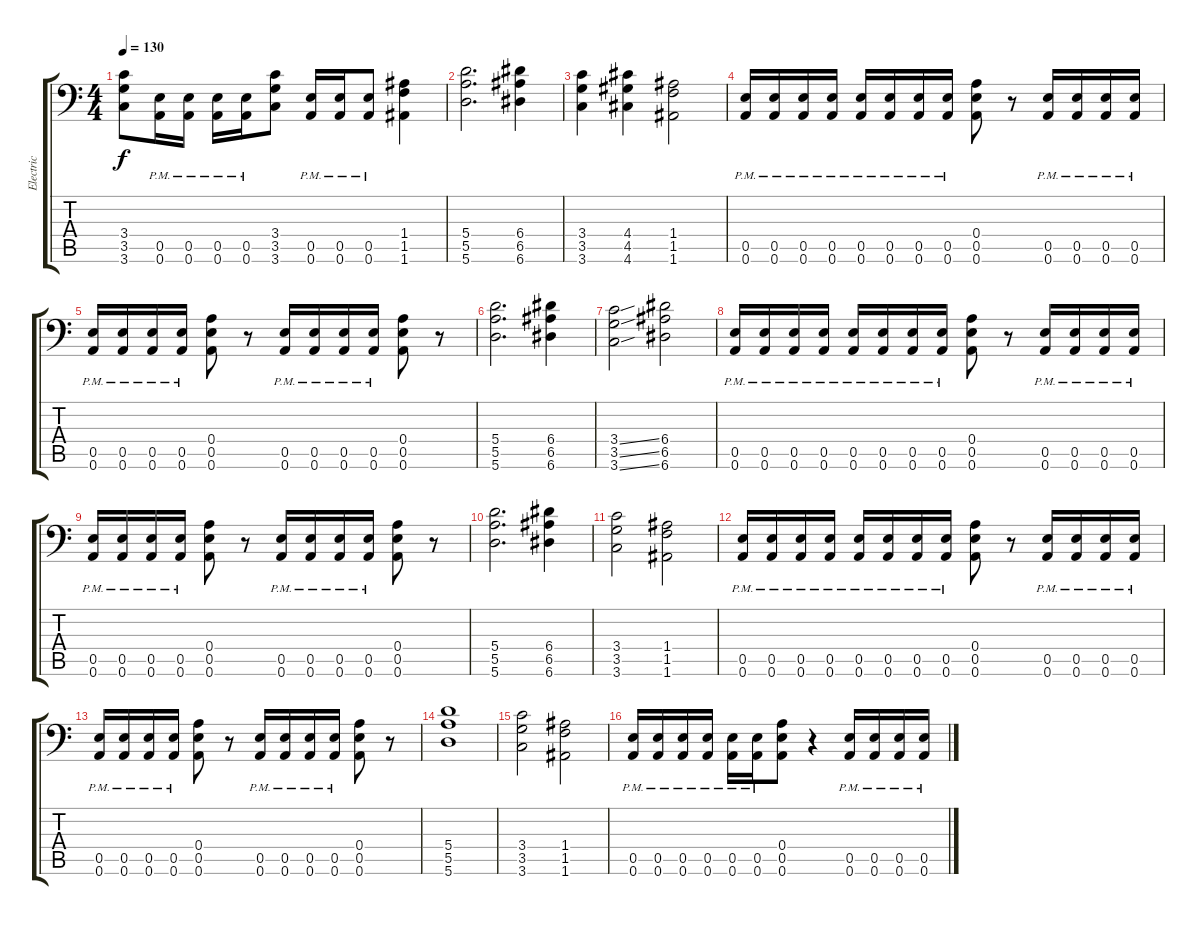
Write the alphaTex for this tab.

\track ("Electric" "Electric") {instrument distortionguitar}
\staff {score tabs}
\tuning (B3 Gb3 D3 A2 E2 A1) {hide}
\ts (4 4)
\tempo 130
\clef f4
\ks c
(3.4 3.5 3.6).8{dy f} (0.5{pm} 0.6{pm}).16 (0.5{pm} 0.6{pm}).16 (0.5{pm} 0.6{pm}).16 (0.5{pm} 0.6{pm}).16 (3.4 3.5 3.6).8 (0.5{pm} 0.6{pm}).16 (0.5{pm} 0.6{pm}).16 (0.5{pm} 0.6{pm}).8 (1.4 1.5 1.6).4 |
(5.4 5.5 5.6).2{d} (6.4 6.5 6.6).4 |
(3.4 3.5 3.6).4 (4.4 4.5 4.6).4 (1.4 1.5 1.6).2 |
(0.5{pm} 0.6{pm}).16 (0.5{pm} 0.6{pm}).16 (0.5{pm} 0.6{pm}).16 (0.5{pm} 0.6{pm}).16 (0.5{pm} 0.6{pm}).16 (0.5{pm} 0.6{pm}).16 (0.5{pm} 0.6{pm}).16 (0.5{pm} 0.6{pm}).16 (0.4 0.5 0.6).8 r.8 (0.5{pm} 0.6{pm}).16 (0.5{pm} 0.6{pm}).16 (0.5{pm} 0.6{pm}).16 (0.5{pm} 0.6{pm}).16 |
(0.5{pm} 0.6{pm}).16 (0.5{pm} 0.6{pm}).16 (0.5{pm} 0.6{pm}).16 (0.5{pm} 0.6{pm}).16 (0.4 0.5 0.6).8 r.8 (0.5{pm} 0.6{pm}).16 (0.5{pm} 0.6{pm}).16 (0.5{pm} 0.6{pm}).16 (0.5{pm} 0.6{pm}).16 (0.4 0.5 0.6).8 r.8 |
(5.4 5.5 5.6).2{d} (6.4 6.5 6.6).4 |
(3.4{ss} 3.5{ss} 3.6{ss}).2 (6.4 6.5 6.6).2 |
(0.5{pm} 0.6{pm}).16 (0.5{pm} 0.6{pm}).16 (0.5{pm} 0.6{pm}).16 (0.5{pm} 0.6{pm}).16 (0.5{pm} 0.6{pm}).16 (0.5{pm} 0.6{pm}).16 (0.5{pm} 0.6{pm}).16 (0.5{pm} 0.6{pm}).16 (0.4 0.5 0.6).8 r.8 (0.5{pm} 0.6{pm}).16 (0.5{pm} 0.6{pm}).16 (0.5{pm} 0.6{pm}).16 (0.5{pm} 0.6{pm}).16 |
(0.5{pm} 0.6{pm}).16 (0.5{pm} 0.6{pm}).16 (0.5{pm} 0.6{pm}).16 (0.5{pm} 0.6{pm}).16 (0.4 0.5 0.6).8 r.8 (0.5{pm} 0.6{pm}).16 (0.5{pm} 0.6{pm}).16 (0.5{pm} 0.6{pm}).16 (0.5{pm} 0.6{pm}).16 (0.4 0.5 0.6).8 r.8 |
(5.4 5.5 5.6).2{d} (6.4 6.5 6.6).4 |
(3.4 3.5 3.6).2 (1.4 1.5 1.6).2 |
(0.5{pm} 0.6{pm}).16 (0.5{pm} 0.6{pm}).16 (0.5{pm} 0.6{pm}).16 (0.5{pm} 0.6{pm}).16 (0.5{pm} 0.6{pm}).16 (0.5{pm} 0.6{pm}).16 (0.5{pm} 0.6{pm}).16 (0.5{pm} 0.6{pm}).16 (0.4 0.5 0.6).8 r.8 (0.5{pm} 0.6{pm}).16 (0.5{pm} 0.6{pm}).16 (0.5{pm} 0.6{pm}).16 (0.5{pm} 0.6{pm}).16 |
(0.5{pm} 0.6{pm}).16 (0.5{pm} 0.6{pm}).16 (0.5{pm} 0.6{pm}).16 (0.5{pm} 0.6{pm}).16 (0.4 0.5 0.6).8 r.8 (0.5{pm} 0.6{pm}).16 (0.5{pm} 0.6{pm}).16 (0.5{pm} 0.6{pm}).16 (0.5{pm} 0.6{pm}).16 (0.4 0.5 0.6).8 r.8 |
(5.4 5.5 5.6).1 |
(3.4 3.5 3.6).2 (1.4 1.5 1.6).2 |
(0.5{pm} 0.6{pm}).16 (0.5{pm} 0.6{pm}).16 (0.5{pm} 0.6{pm}).16 (0.5{pm} 0.6{pm}).16 (0.5{pm} 0.6{pm}).16 (0.5{pm} 0.6{pm}).16 (0.4 0.5 0.6).8 r.4 (0.5{pm} 0.6{pm}).16 (0.5{pm} 0.6{pm}).16 (0.5{pm} 0.6{pm}).16 (0.5{pm} 0.6{pm}).16
